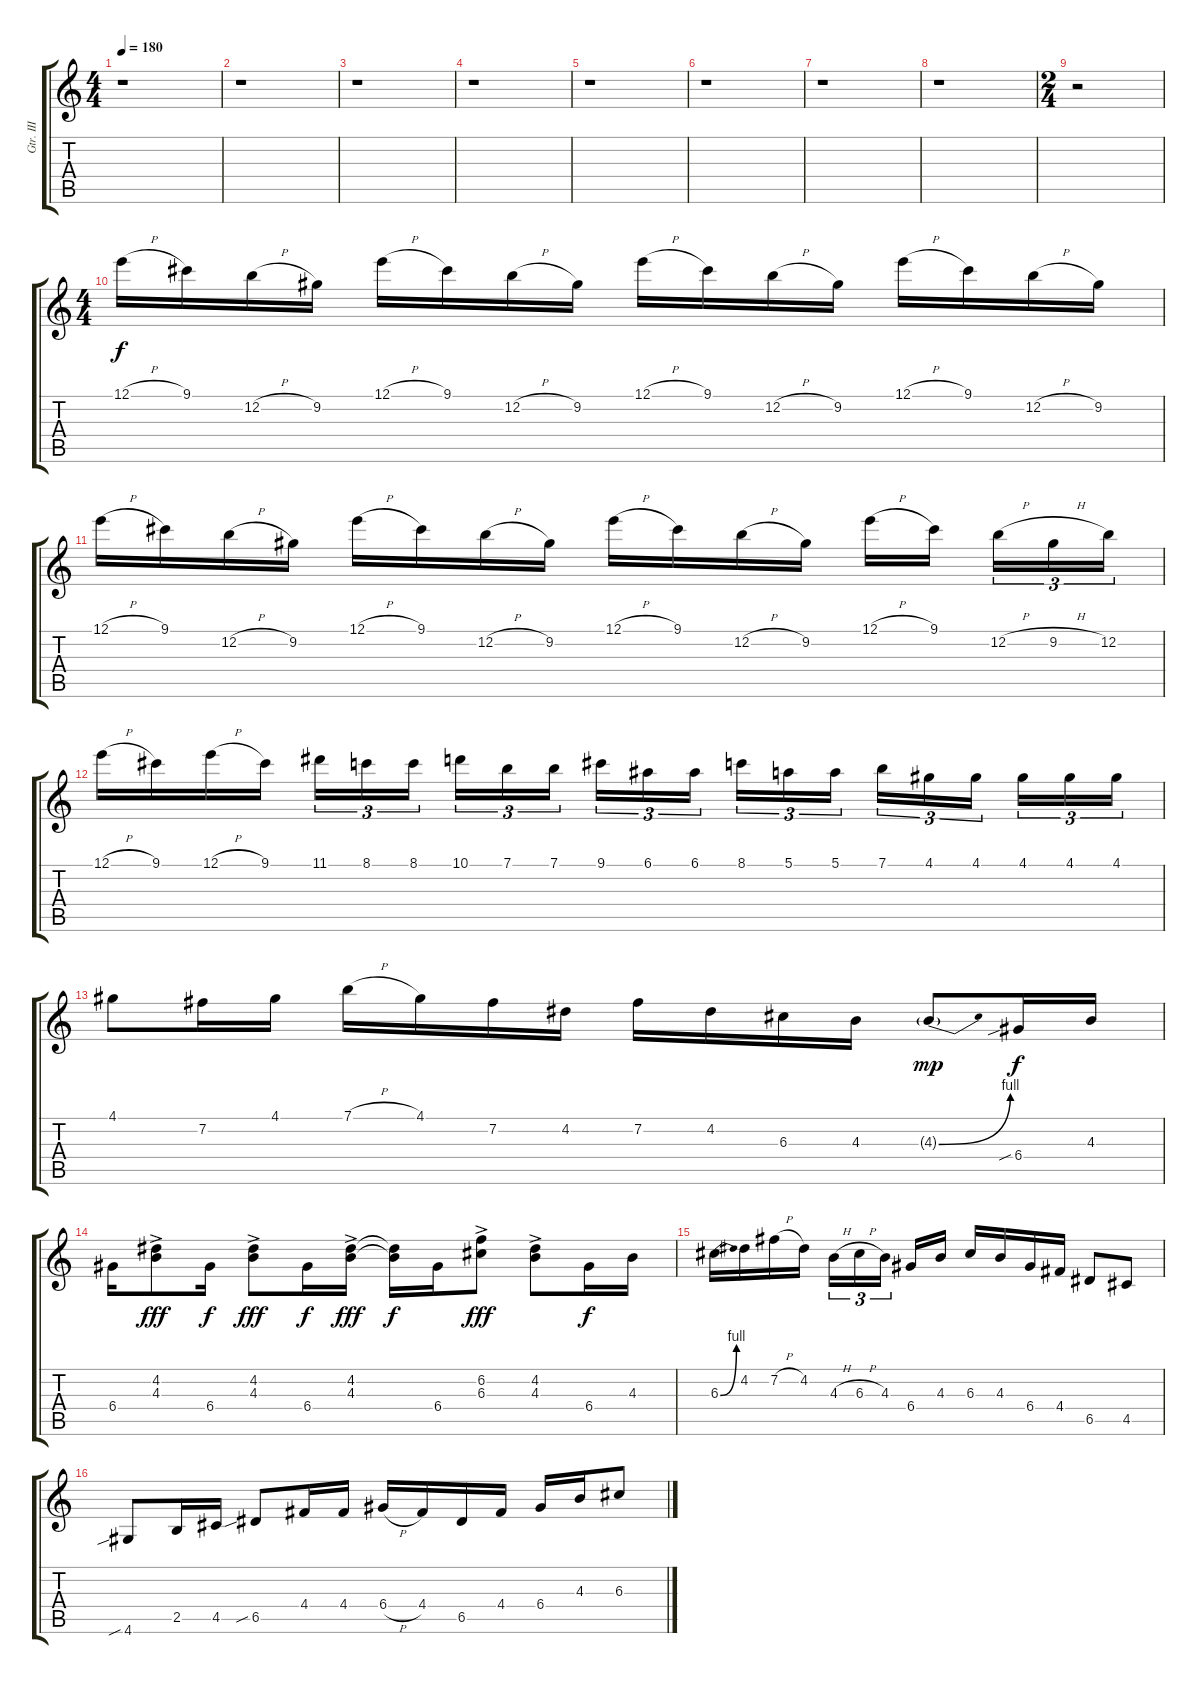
\track ("Gtr. III" "Gtr. III") {instrument distortionguitar}
\staff {score tabs}
\tuning (E4 B3 G3 D3 A2 E2) {hide}
\ts (4 4)
\tempo 180
\clef g2
\ks c
r.1{dy f} |
r.1 |
r.1 |
r.1 |
r.1 |
r.1 |
r.1 |
r.1 |
\ts (2 4)
r.2 |
\ts (4 4)
12.1{h}.16 9.1.16 12.2{h}.16 9.2.16 12.1{h}.16 9.1.16 12.2{h}.16 9.2.16 12.1{h}.16 9.1.16 12.2{h}.16 9.2.16 12.1{h}.16 9.1.16 12.2{h}.16 9.2.16 |
12.1{h}.16 9.1.16 12.2{h}.16 9.2.16 12.1{h}.16 9.1.16 12.2{h}.16 9.2.16 12.1{h}.16 9.1.16 12.2{h}.16 9.2.16 12.1{h}.16 9.1.16 12.2{h}.16{tu (3 2)} 9.2{h}.16{tu (3 2)} 12.2.16{tu (3 2)} |
12.1{h}.16 9.1.16 12.1{h}.16 9.1.16 11.1.16{tu (3 2)} 8.1.16{tu (3 2)} 8.1.16{tu (3 2)} 10.1.16{tu (3 2)} 7.1.16{tu (3 2)} 7.1.16{tu (3 2)} 9.1.16{tu (3 2)} 6.1.16{tu (3 2)} 6.1.16{tu (3 2)} 8.1.16{tu (3 2)} 5.1.16{tu (3 2)} 5.1.16{tu (3 2)} 7.1.16{tu (3 2)} 4.1.16{tu (3 2)} 4.1.16{tu (3 2)} 4.1.16{tu (3 2)} 4.1.16{tu (3 2)} 4.1.16{tu (3 2)} |
4.1.8 7.2.16 4.1.16 7.1{h}.16 4.1.16 7.2.16 4.2.16 7.2.16 4.2.16 6.3.16 4.3.16 4.3{be (bend 0 0 60 4) g}.8{dy mp} 6.4{sib}.16{dy f} 4.3.16 |
6.4.16 (4.2 4.3{ac}).8{dy fff} 6.4.16{dy f} (4.2 4.3{ac}).8{dy fff} 6.4.16{dy f} (4.2 4.3{ac}).16{dy fff} (4.2{t} 4.3{t}).16{dy f} 6.4.16 (6.2 6.3{ac}).8{dy fff} (4.2 4.3{ac}).8 6.4.16{dy f} 4.3.16 |
6.3{be (bend 0 0 60 4)}.16 4.2.16 7.2{h}.16 4.2.16 4.3{h}.16{tu (3 2)} 6.3{h}.16{tu (3 2)} 4.3.16{tu (3 2)} 6.4.16 4.3.16 6.3.16 4.3.16 6.4.16 4.4.16 6.5.8 4.5.8 |
4.6{sib}.8 2.5.16 4.5.16 6.5{sib}.8 4.4.16 4.4.16 6.4{h}.16 4.4.16 6.5.16 4.4.16 6.4.16 4.3.16 6.3.8
